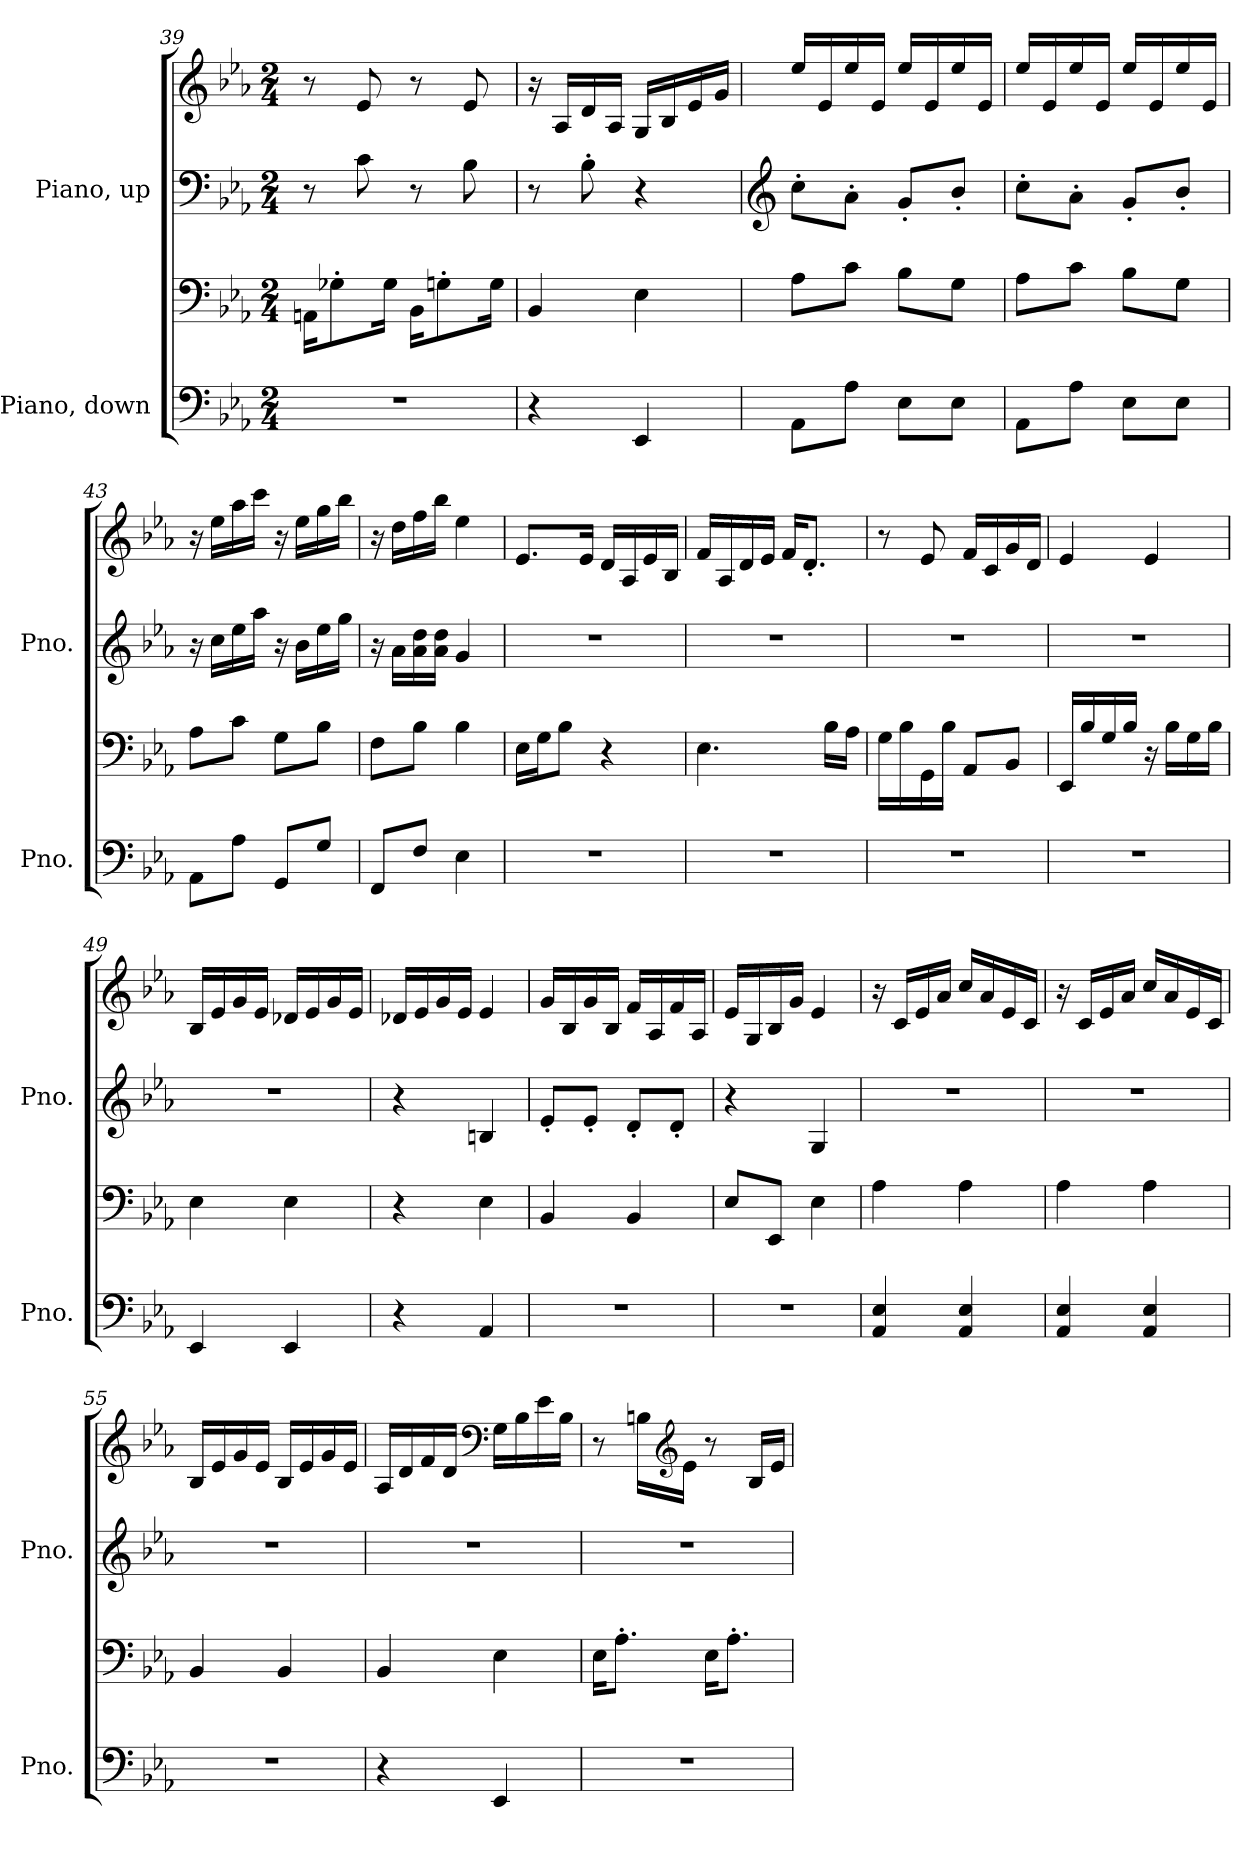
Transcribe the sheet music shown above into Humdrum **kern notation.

**kern	**kern	**kern	**kern
*part2	*part2	*part1	*part1
*staff4	*staff3	*staff2	*staff1
*I"Piano, down	*	*I"Piano, up	*
*I'Pno.	*	*I'Pno.	*
*clefF4	*clefF4	*clefF4	*clefG2
*k[b-e-a-]	*k[b-e-a-]	*k[b-e-a-]	*k[b-e-a-]
*M2/4	*M2/4	*M2/4	*M2/4
=39	=39	=39	=39
2r	16AAn\KL	8r	8r
.	8G-X'\	.	.
.	.	8c\	8e-/
.	16G-\Jk	.	.
.	16BB-\KL	8r	8r
.	8Gn'\	.	.
.	.	8B-\	8e-/
.	16G\Jk	.	.
=40	=40	=40	=40
4r	4BB-/	8r	16r
.	.	.	16A-/LL
.	.	8B-'\	16d/
.	.	.	16A-/JJ
4EE-/	4E-\	4r	16G/LL
.	.	.	16B-/
.	.	.	16e-/
.	.	.	16g/JJ
!!LO:LB:g=z
=41	=41	=41	=41
*	*	*clefG2	*
8AA-\L	8A-\L	8cc'\L	16ee-/LL
.	.	.	16e-/
8A-\J	8c\J	8a-'\J	16ee-/
.	.	.	16e-/JJ
8E-\L	8B-\L	8g'/L	16ee-/LL
.	.	.	16e-/
8E-\J	8G\J	8b-'/J	16ee-/
.	.	.	16e-/JJ
=42	=42	=42	=42
8AA-\L	8A-\L	8cc'\L	16ee-/LL
.	.	.	16e-/
8A-\J	8c\J	8a-'\J	16ee-/
.	.	.	16e-/JJ
8E-\L	8B-\L	8g'/L	16ee-/LL
.	.	.	16e-/
8E-\J	8G\J	8b-'/J	16ee-/
.	.	.	16e-/JJ
=43	=43	=43	=43
8AA-\L	8A-\L	16r	16r
.	.	16cc\LL	16ee-\LL
8A-\J	8c\J	16ee-\	16aa-\
.	.	16aa-\JJ	16ccc\JJ
8GG/L	8G\L	16r	16r
.	.	16b-\LL	16ee-\LL
8G/J	8B-\J	16ee-\	16gg\
.	.	16gg\JJ	16bb-\JJ
=44	=44	=44	=44
8FF/L	8F\L	16r	16r
.	.	16a-\LL	16dd\LL
8F/J	8B-\J	16a-\ 16dd\	16ff\
.	.	16a-\ 16dd\JJ	16bb-\JJ
4E-\	4B-\	4g/	4ee-\
=45	=45	=45	=45
2r	16E-\LL	2r	8.e-/L
.	16G\J	.	.
.	8B-\J	.	.
.	.	.	16e-/Jk
.	4r	.	16d/LL
.	.	.	16A-/
.	.	.	16e-/
.	.	.	16B-/JJ
!!LO:PB:g=z
=46	=46	=46	=46
2r	4.E-\	2r	16f/LL
.	.	.	16A-/
.	.	.	16d/
.	.	.	16e-/JJ
.	.	.	16f/KL
.	.	.	8.d'/J
.	16B-\LL	.	.
.	16A-\JJ	.	.
=47	=47	=47	=47
2r	16G\LL	2r	8r
.	16B-\	.	.
.	16GG\	.	8e-/
.	16B-\JJ	.	.
.	8AA-/L	.	16f/LL
.	.	.	16c/
.	8BB-/J	.	16g/
.	.	.	16d/JJ
=48	=48	=48	=48
2r	16EE-/LL	2r	4e-/
.	16B-/	.	.
.	16G/	.	.
.	16B-/JJ	.	.
.	16r	.	4e-/
.	16B-\LL	.	.
.	16G\	.	.
.	16B-\JJ	.	.
=49	=49	=49	=49
4EE-/	4E-\	2r	16B-/LL
.	.	.	16e-/
.	.	.	16g/
.	.	.	16e-/JJ
4EE-/	4E-\	.	16d-X/LL
.	.	.	16e-/
.	.	.	16g/
.	.	.	16e-/JJ
=50	=50	=50	=50
4r	4r	4r	16d-X/LL
.	.	.	16e-/
.	.	.	16g/
.	.	.	16e-/JJ
4AA-/	4E-\	4Bn/	4e-/
!!LO:LB:g=z
=51	=51	=51	=51
2r	4BB-/	8e-'/L	16g/LL
.	.	.	16B-/
.	.	8e-'/J	16g/
.	.	.	16B-/JJ
.	4BB-/	8d'/L	16f/LL
.	.	.	16A-/
.	.	8d'/J	16f/
.	.	.	16A-/JJ
=52	=52	=52	=52
2r	8E-/L	4r	16e-/LL
.	.	.	16G/
.	8EE-/J	.	16B-/
.	.	.	16g/JJ
.	4E-\	4G/	4e-/
=53	=53	=53	=53
4AA-/ 4E-/	4A-\	2r	16r
.	.	.	16c/LL
.	.	.	16e-/
.	.	.	16a-/JJ
4AA-/ 4E-/	4A-\	.	16cc/LL
.	.	.	16a-/
.	.	.	16e-/
.	.	.	16c/JJ
=54	=54	=54	=54
4AA-/ 4E-/	4A-\	2r	16r
.	.	.	16c/LL
.	.	.	16e-/
.	.	.	16a-/JJ
4AA-/ 4E-/	4A-\	.	16cc/LL
.	.	.	16a-/
.	.	.	16e-/
.	.	.	16c/JJ
=55	=55	=55	=55
2r	4BB-/	2r	16B-/LL
.	.	.	16e-/
.	.	.	16g/
.	.	.	16e-/JJ
.	4BB-/	.	16B-/LL
.	.	.	16e-/
.	.	.	16g/
.	.	.	16e-/JJ
!!LO:LB:g=z
=56	=56	=56	=56
4r	4BB-/	2r	16A-/LL
.	.	.	16d/
.	.	.	16f/
.	.	.	16d/JJ
*	*	*	*clefF4
4EE-/	4E-\	.	16G\LL
.	.	.	16B-\
.	.	.	16e-\
.	.	.	16B-\JJ
=57	=57	=57	=57
2r	16E-\KL	2r	8r
.	8.A-'\J	.	.
.	.	.	16Bn\LL
*	*	*	*clefG2
.	.	.	16e-\JJ
.	16E-\KL	.	8r
.	8.A-'\J	.	.
.	.	.	16B/LL
.	.	.	16e-/JJ
=	=	=	=
*-	*-	*-	*-
